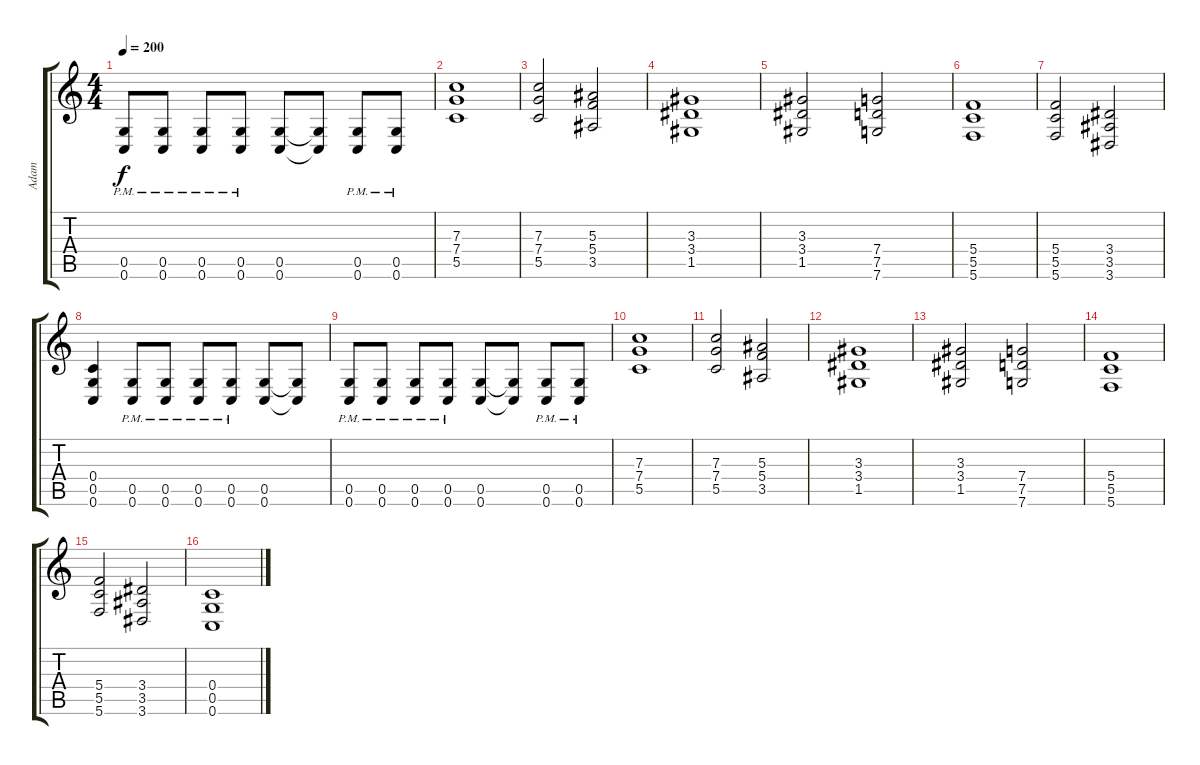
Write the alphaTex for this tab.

\track ("Adam" "Adam") {instrument overdrivenguitar}
\staff {score tabs}
\tuning (D4 A3 F3 C3 G2 C2) {hide}
\ts (4 4)
\tempo 200
\clef g2
\ks c
(0.5{pm} 0.6{pm}).8{dy f} (0.5{pm} 0.6{pm}).8 (0.5{pm} 0.6{pm}).8 (0.5{pm} 0.6{pm}).8 (0.5 0.6).8 (0.5{t} 0.6{t}).8 (0.5{pm} 0.6{pm}).8 (0.5{pm} 0.6{pm}).8 |
(7.3 7.4 5.5).1 |
(7.3 7.4 5.5).2 (5.3 5.4 3.5).2 |
(3.3 3.4 1.5).1 |
(3.3 3.4 1.5).2 (7.4 7.5 7.6).2 |
(5.4 5.5 5.6).1 |
(5.4 5.5 5.6).2 (3.4 3.5 3.6).2 |
(0.4 0.5 0.6).4 (0.5{pm} 0.6{pm}).8 (0.5{pm} 0.6{pm}).8 (0.5{pm} 0.6{pm}).8 (0.5{pm} 0.6{pm}).8 (0.5 0.6).8 (0.5{t} 0.6{t}).8 |
(0.5{pm} 0.6{pm}).8 (0.5{pm} 0.6{pm}).8 (0.5{pm} 0.6{pm}).8 (0.5{pm} 0.6{pm}).8 (0.5 0.6).8 (0.5{t} 0.6{t}).8 (0.5{pm} 0.6{pm}).8 (0.5{pm} 0.6{pm}).8 |
(7.3 7.4 5.5).1 |
(7.3 7.4 5.5).2 (5.3 5.4 3.5).2 |
(3.3 3.4 1.5).1 |
(3.3 3.4 1.5).2 (7.4 7.5 7.6).2 |
(5.4 5.5 5.6).1 |
(5.4 5.5 5.6).2 (3.4 3.5 3.6).2 |
(0.4 0.5 0.6).1
